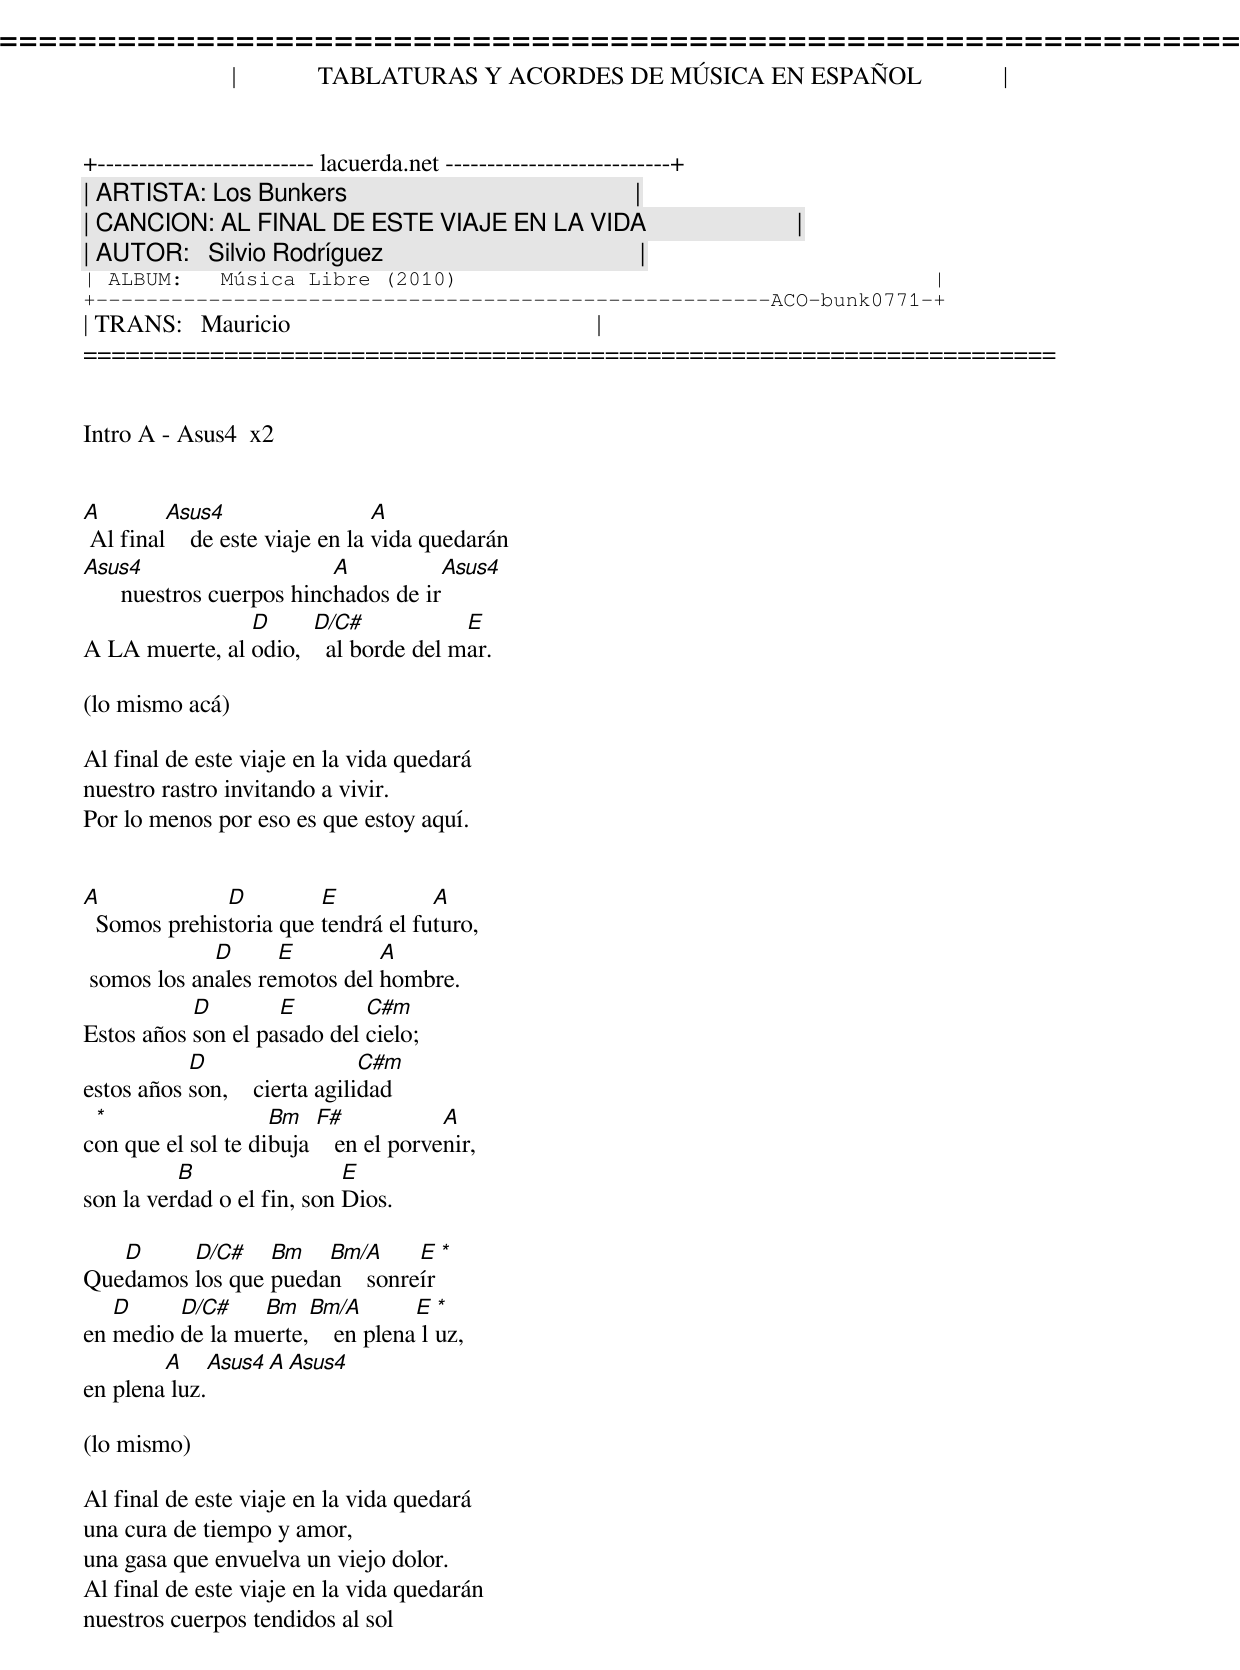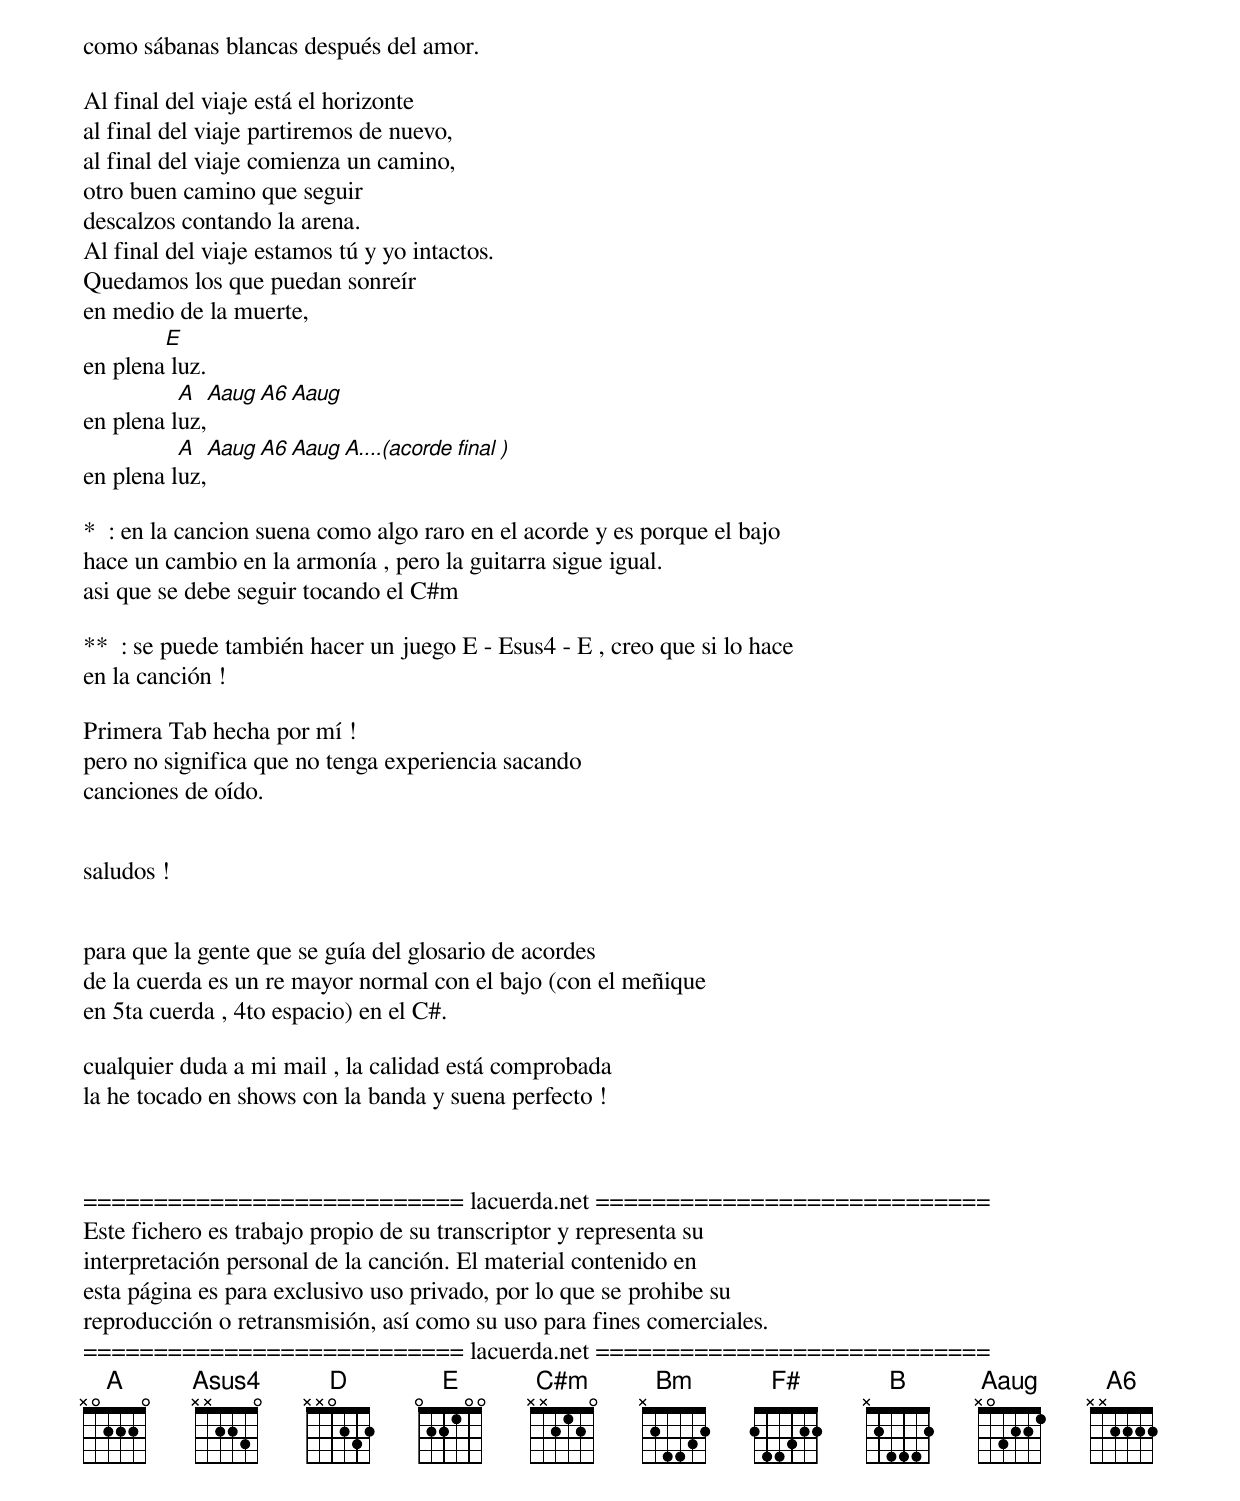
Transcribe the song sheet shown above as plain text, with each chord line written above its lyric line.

=====================================================================
|             TABLATURAS Y ACORDES DE MÚSICA EN ESPAÑOL             |
+-------------------------- lacuerda.net ---------------------------+
| ARTISTA: Los Bunkers                                              |
| CANCION: AL FINAL DE ESTE VIAJE EN LA VIDA                        |
| AUTOR:   Silvio Rodríguez                                         |
| ALBUM:   Música Libre (2010)                                      |
+------------------------------------------------------ACO-bunk0771-+
| TRANS:   Mauricio                                                 |
=====================================================================

COVER DE LOS BUNKERS DE LA CANCIÓN SE SILVIO DEL DISCO 2010 MUSICA LIBRE

Intro A - Asus4  x2


A        Asus4                   A
 Al final    de este viaje en la vida quedarán
Asus4                      A           Asus4
      nuestros cuerpos hinchados de ir
                D      D/C#            E
A LA muerte, al odio,    al borde del mar.

(lo mismo acá)

Al final de este viaje en la vida quedará
nuestro rastro invitando a vivir.
Por lo menos por eso es que estoy aquí.


A             D         E           A
  Somos prehistoria que tendrá el futuro,
             D      E         A
 somos los anales remotos del hombre.
           D        E        C#m
Estos años son el pasado del cielo;
           D                   C#m
estos años son,    cierta agilidad
 *                  Bm   F#            A
con que el sol te dibuja    en el porvenir,
          B                 E
son la verdad o el fin, son Dios.

   D     D/C#    Bm   Bm/A      E **
Quedamos los que puedan    sonreír
   D     D/C#    Bm   Bm/A        E **
en medio de la muerte,    en plena luz,
        A    Asus4    A   Asus4
en plena luz.

(lo mismo)

Al final de este viaje en la vida quedará
una cura de tiempo y amor,
una gasa que envuelva un viejo dolor.
Al final de este viaje en la vida quedarán
nuestros cuerpos tendidos al sol
como sábanas blancas después del amor.

Al final del viaje está el horizonte
al final del viaje partiremos de nuevo,
al final del viaje comienza un camino,
otro buen camino que seguir
descalzos contando la arena.
Al final del viaje estamos tú y yo intactos.
Quedamos los que puedan sonreír
en medio de la muerte,
        E
en plena luz.
          A    Aaug  A6  Aaug
en plena luz,
          A    Aaug  A6  Aaug   A....(acorde final )
en plena luz,

*  : en la cancion suena como algo raro en el acorde y es porque el bajo
hace un cambio en la armonía , pero la guitarra sigue igual.
asi que se debe seguir tocando el C#m

**  : se puede también hacer un juego E - Esus4 - E , creo que si lo hace
en la canción !

Primera Tab hecha por mí !
pero no significa que no tenga experiencia sacando
canciones de oído.


saludos !

D/C#:X4X232

para que la gente que se guía del glosario de acordes
de la cuerda es un re mayor normal con el bajo (con el meñique
en 5ta cuerda , 4to espacio) en el C#.

cualquier duda a mi mail , la calidad está comprobada
la he tocado en shows con la banda y suena perfecto !

COVER DE LOS BUNKERS DE LA CANCIÓN SE SILVIO DEL DISCO 2010 MUSICA LIBRE


=========================== lacuerda.net ============================
Este fichero es trabajo propio de su transcriptor y representa su
interpretación personal de la canción. El material contenido en
esta página es para exclusivo uso privado, por lo que se prohibe su
reproducción o retransmisión, así como su uso para fines comerciales.
=========================== lacuerda.net ============================
